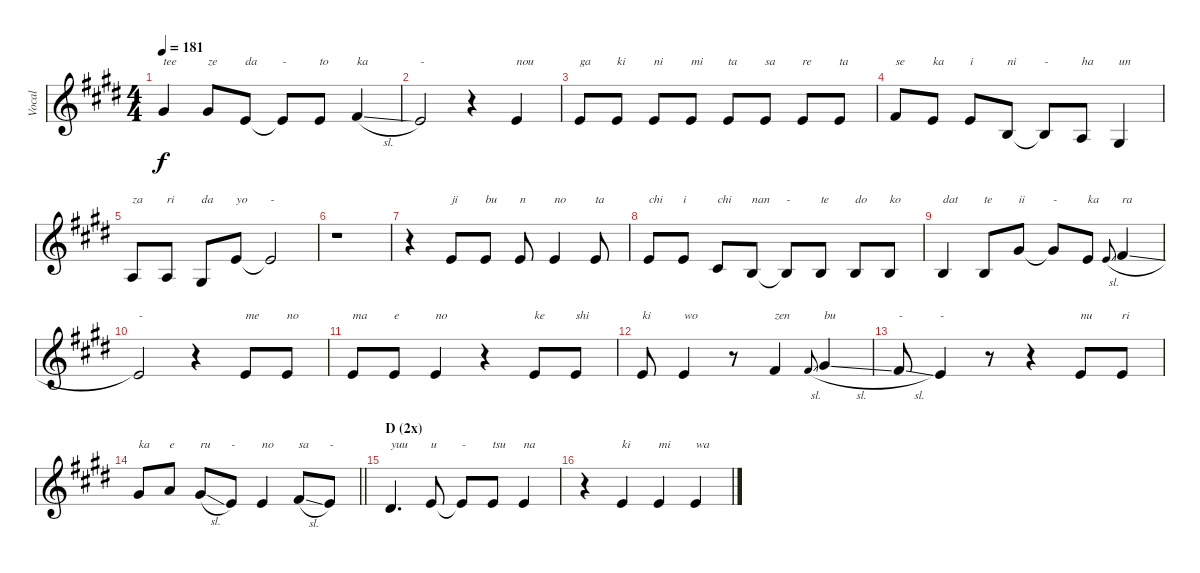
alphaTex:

\track ("Vocal" "Vocal") {instrument clarinet}
\staff {score}
\tuning (E4 B3 G3 D3 A2 E2) {hide}
\ts (4 4)
\tempo 181
\clef g2
\ks e
4.1.4{txt "tee" dy f} 4.1.8{txt "ze"} 0.1.8{txt "da"} 0.1{t}.8{txt "-"} 0.1.8{txt "to"} 2.1{sl}.4{txt "ka"} |
0.1.2{txt "-"} r.4 0.1.4{txt "nou"} |
0.1.8{txt "ga"} 0.1.8{txt "ki"} 0.1.8{txt "ni"} 0.1.8{txt "mi"} 0.1.8{txt "ta"} 0.1.8{txt "sa"} 0.1.8{txt "re"} 0.1.8{txt "ta"} |
2.1.8{txt "se"} 0.1.8{txt "ka"} 0.1.8{txt "i"} 0.2.8{txt "ni"} 0.2{t}.8{txt "-"} 2.3.8{txt "ha"} 1.3.4{txt "un"} |
2.3.8{txt "za"} 2.3.8{txt "ri"} 1.3.8{txt "da"} 0.1.8{txt "yo"} 0.1{t}.2{txt "-"} |
r.1 |
r.4 0.1.8{txt "ji"} 0.1.8{txt "bu"} 0.1.8{txt "n"} 0.1.4{txt "no"} 0.1.8{txt "ta"} |
0.1.8{txt "chi"} 0.1.8{txt "i"} 2.2.8{txt "chi"} 0.2.8{txt "nan"} 0.2{t}.8{txt "-"} 0.2.8{txt "te"} 0.2.8{txt "do"} 0.2.8{txt "ko"} |
0.2.4{txt "dat"} 0.2.8{txt "te"} 4.1.8{txt "ii"} 4.1{t}.8{txt "-"} 0.1.8{txt "ka"} 0.1{sl}.8{gr onbeat} 2.1{sl}.4{txt "ra"} |
0.1.2{txt "-"} r.4 0.1.8{txt "me"} 0.1.8{txt "no"} |
0.1.8{txt "ma"} 0.1.8{txt "e"} 0.1.4{txt "no"} r.4 0.1.8{txt "ke"} 0.1.8{txt "shi"} |
0.1.8{txt "ki"} 0.1.4{txt "wo"} r.8 2.1.4{txt "zen"} 2.1{sl}.8{gr onbeat} 4.1{sl}.4{txt "bu"} |
2.1{sl}.8{txt "-"} 0.1.4{txt "-"} r.8 r.4 0.1.8{txt "nu"} 0.1.8{txt "ri"} |
\barLineRight lightlight
4.1.8{txt "ka"} 5.1.8{txt "e"} 4.1{sl}.8{txt "ru"} 0.1.8{txt "-"} 0.1.4{txt "no"} 2.1{sl}.8{txt "sa"} 0.1.8{txt "-"} |
\section ("" "D (2x)")
4.2.4{d txt "yuu"} 0.1.8{txt "u"} 0.1{t}.8{txt "-"} 0.1.8{txt "tsu"} 0.1.4{txt "na"} |
r.4 0.1.4{txt "ki"} 0.1.4{txt "mi"} 0.1.4{txt "wa"}
